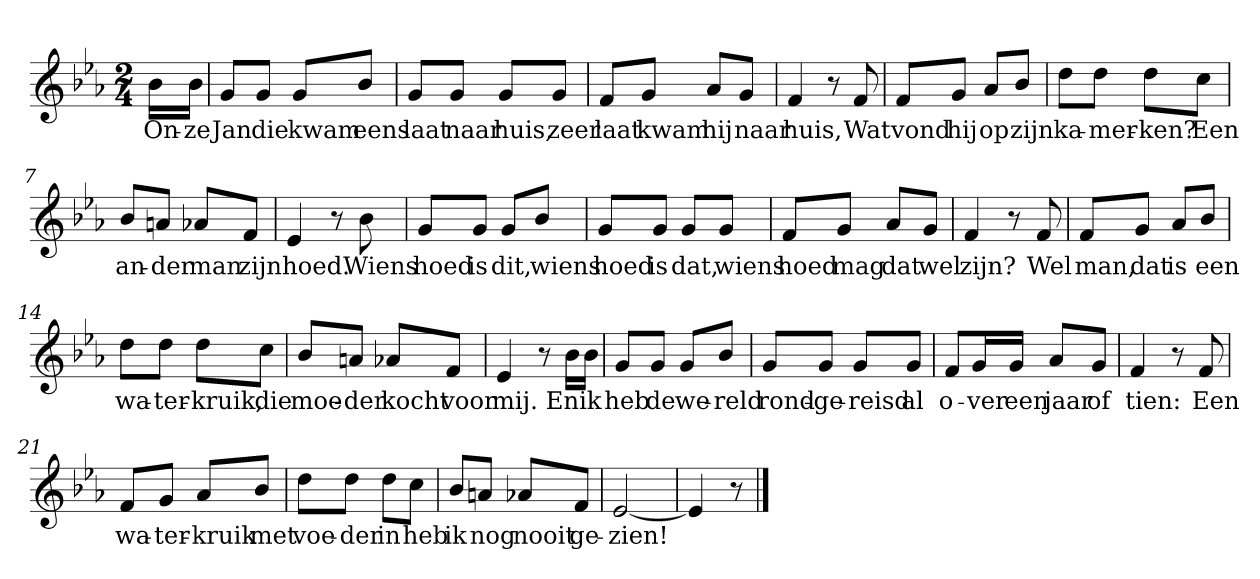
**kern	**text
*part1	*part1
*staff1	*staff1
*clefG2	*
*k[b-e-a-]	*
*E-:	*
*M2/4	*
*MM120	*
=	=
16b-\LL	On-
16b-\JJ	-ze
=1	=1
8g/L	Jan
8g/J	die
8g/L	kwam
8b-/J	eens
=2	=2
8g/L	laat
8g/J	naar
8g/L	huis,
8g/J	zeer
=3	=3
8f/L	laat
8g/J	kwam
8a-/L	hij
8g/J	naar
=4	=4
4f	huis,
8r	.
8f	Wat
=5	=5
8f/L	vond
8g/J	hij
8a-/L	op
8b-/J	zijn
=6	=6
8dd\L	ka-
8dd\J	-mer-
8dd\L	-ken?
8cc\J	Een
=7	=7
8b-/L	an-
8an/J	-der
8a-X/L	man
8f/J	zijn
=8	=8
4e-	hoed.
8r	.
8b-	Wiens
=9	=9
8g/L	hoed
8g/J	is
8g/L	dit,
8b-/J	wiens
=10	=10
8g/L	hoed
8g/J	is
8g/L	dat,
8g/J	wiens
=11	=11
8f/L	hoed
8g/J	mag
8a-/L	dat
8g/J	wel
=12	=12
4f	zijn?
8r	.
8f	Wel
=13	=13
8f/L	man,
8g/J	dat
8a-/L	is
8b-/J	een
=14	=14
8dd\L	wa-
8dd\J	-ter-
8dd\L	-kruik,
8cc\J	die
=15	=15
8b-/L	moe-
8an/J	-der
8a-X/L	kocht
8f/J	voor
=16	=16
4e-	mij.
8r	.
16b-\LL	En
16b-\JJ	ik
=17	=17
8g/L	heb
8g/J	de
8g/L	we-
8b-/J	-reld
=18	=18
8g/L	rond-
8g/J	-ge-
8g/L	-reisd
8g/J	al
=19	=19
8f/L	o-
16g/L	-ver
16g/JJ	een
8a-/L	jaar
8g/J	of
=20	=20
4f	tien:
8r	.
8f	Een
=21	=21
8f/L	wa-
8g/J	-ter-
8a-/L	-kruik
8b-/J	met
=22	=22
8dd\L	voe-
8dd\J	-der
8dd\L	in
8cc\J	heb
=23	=23
8b-/L	ik
8an/J	nog
8a-X/L	nooit
8f/J	ge-
=24	=24
[2e-	-zien!
=25	=25
4e-]	.
8r	.
==	==
*-	*-
